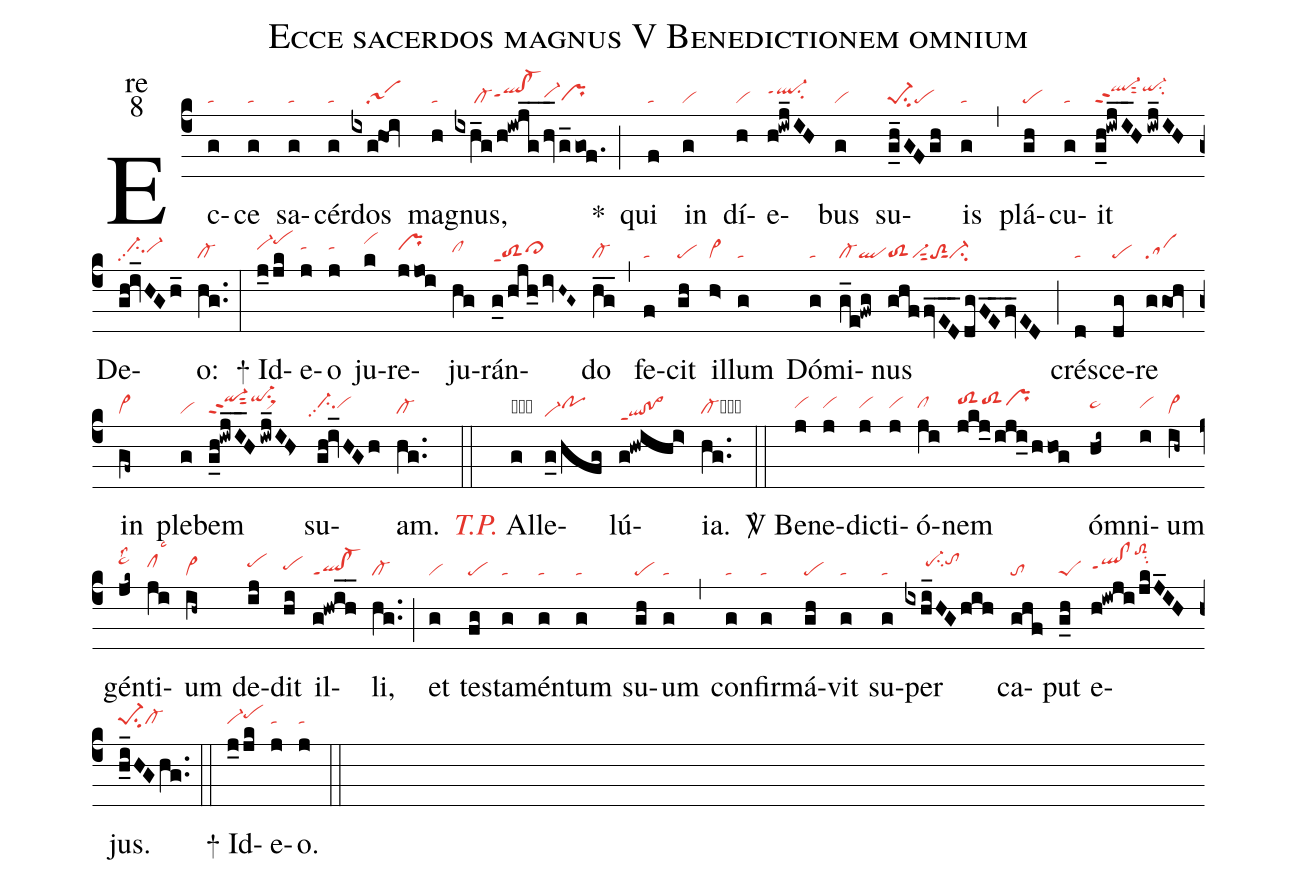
name:Ecce sacerdos magnus V Benedictionem omnium;
office-part:re;
mode:8;
nabc-lines:1;
%%
(c4) Ec(g|ta)ce(g|ta) sa(g|ta)cér(g|ta)dos(ixg@hoi|////sa1) mag(h|ta)nus,(ixh_g/h!iwjg__/hv_/g_gof.|/////cl-qlhh!cl-hhppt1vi-hhprhg) <sp>*</sp>(;) qui(f|ta) in(g|vi) dí(h|vi)e(h!iwj_IH|ql-hippt1su2)bus(g|vi) su(g_h_GFgh|pe-1su2pe)is(g|ta) (,) plá(gh|pe)cu(g|ta)it(g_h!iwjI__Hiwj_IH|ql-hjppt2sut2qi-hjsu2) De(gh!iv_HGh_|//ci-hhpp2vi-hh)o:(hg..|cl-) (:)

<sp>+</sp> Id(j_0jk|vi-hipehk)e(j|tahi)o(j|tahi) ju(k|vihk)re(jjoi|prhi)ju(hg|clhh)rán(g_0/hjh_/ivH~G~|toS2ppt1ci~hh)do(hg__|cl-) (,) fe(f|ta)cit(gh|pe) il(h>|vi>)lum(g|ta) Dó(g|ta)mi(g_e!fwg|cl-ql)nus(ghffvED___dgFE__fv_ED|toS2vi-sut2toS2sut1ci-) (;) crés(d|ta)ce(dg|pe)re(ggoh|sa) in(gf~|vi>) ple(g|vi)bem(g_h!iwjI__Hiwj_IH>|qi-hjppt2sut2qi-hjsu1sux1) su(gh!iv_HGh|ci-hhpp2vihh)am.(hg..|cl-) (::)

<c><i>T.P.</i></c> Al(g|obvi)le(g_0/hfg|vi-hepohh)lú(g!hwihi>|qlhe!po>heppt1){ia}.(hg..|cl-cb) (::)

<sp>V/</sp> Be(j|vihh)ne(j|vihh)dic(j|vihh)ti(j|vihh)ó(ji|clhh)nem(jkj_/iji_/hhog|toS2hitoS2hiprhi) óm(hi~|pe~hh)ni(i|vihh)um(ih~|vi>) gén(jk~|pe~hjlss2)ti(ji|clhilsc3)um(ih~|vi>) de(ij|pehi)dit(hi|pehh) il(g!hwih__|ql!cl-ppt1)li,(hg..|cl-) (;) et(g|vi) tes(fg|pe)ta(g|ta)mén(g|ta)tum(g|ta) su(gh|pe)um(g|ta) (,) con(g|ta)fir(g|ta)má(gh|pe)vit(g|ta) su(g|ta)per(ixhi_HGhih|/////pe-hisu2tohj) ca(ghf|to)put(g_h|peS) e(h!iwji/jkJ_IH|qlhh!clhhppt1toS2hmsu2)jus.(h_i_HGhg..|pe-1hisu2cl-hi) (::)

<sp>+</sp> Id(j_0jk|vi-hipehk)e(j|tahi)o.(j|tahi) (::)
